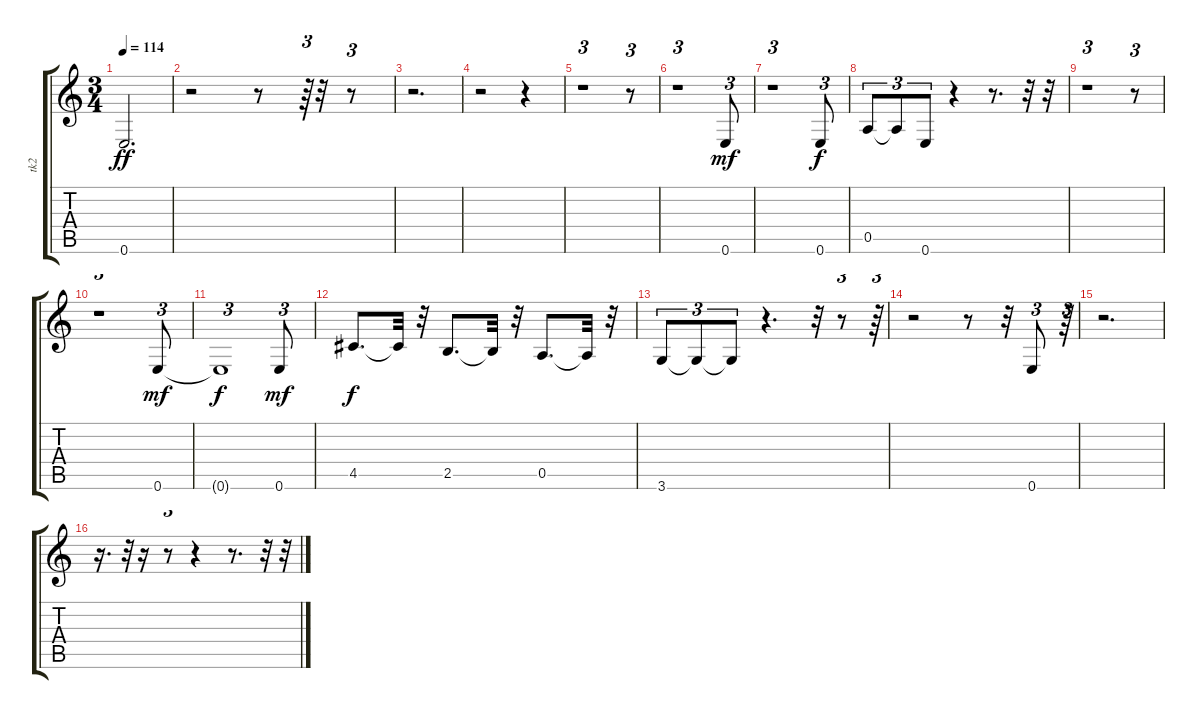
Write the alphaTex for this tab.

\track ("tk2" "tk2") {instrument fretlessbass}
\staff {score tabs}
\tuning (E4 B3 G3 D3 A2 E2) {hide}
\ts (3 4)
\tempo 114
\clef g2
\ks c
0.6.2{d dy ff} |
r.2 r.8 r.64{tu (3 2)} r.32 r.8{tu (3 2)} |
r.2{d} |
r.2 r.4 |
r.1{tu (3 2)} r.8{tu (3 2)} |
r.1{tu (3 2)} 0.6.8{tu (3 2) dy mf} |
r.1{tu (3 2)} 0.6.8{tu (3 2) dy f} |
0.5.8{tu (3 2)} 0.5{t}.8{tu (3 2)} 0.6.8{tu (3 2)} r.4 r.8{d} r.32 r.32 |
r.1{tu (3 2)} r.8{tu (3 2)} |
r.1{tu (3 2)} 0.6.8{tu (3 2) dy mf} |
0.6{t}.1{tu (3 2) dy f} 0.6.8{tu (3 2) dy mf} |
4.5.8{d dy f} 4.5{t}.32 r.32 2.5.8{d} 2.5{t}.32 r.32 0.5.8{d} 0.5{t}.32 r.32 |
3.6.8{tu (3 2)} 3.6{t}.8{tu (3 2)} 3.6{t}.8{tu (3 2)} r.4{d} r.32 r.8{tu (3 2)} r.64{tu (3 2)} |
r.2 r.8 r.32 0.6.8{tu (3 2)} r.64{tu (3 2)} |
r.2{d} |
r.16{d} r.32{tu (3 2)} r.16 r.8{tu (3 2)} r.4 r.8{d} r.32 r.32{tu (3 2)}
